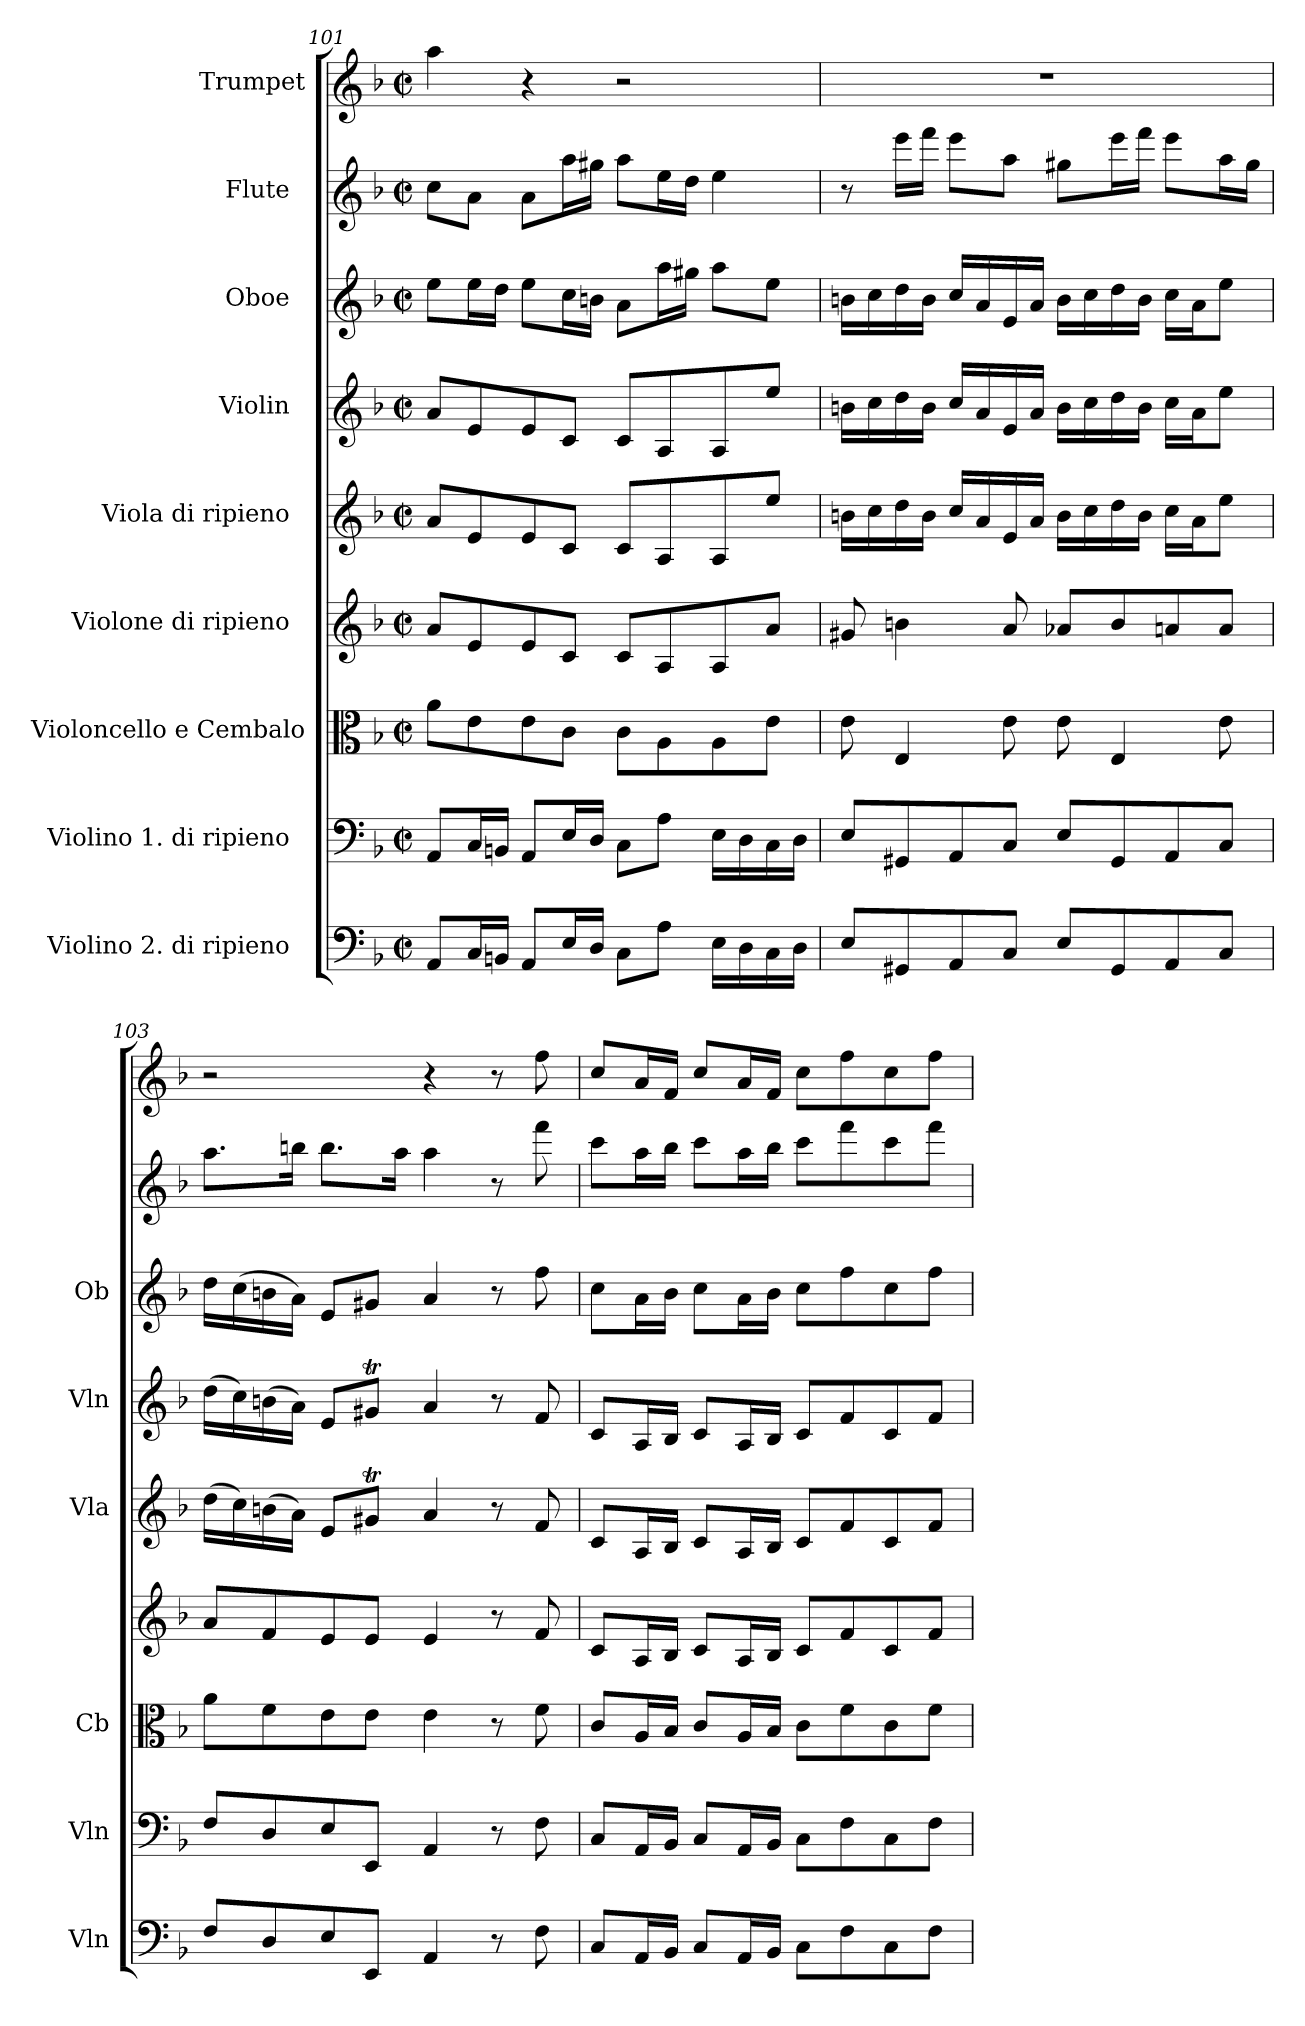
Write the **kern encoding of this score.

**kern	**kern	**kern	**kern	**kern	**kern	**kern	**kern	**kern
*part9	*part8	*part7	*part6	*part5	*part4	*part3	*part2	*part1
*staff9	*staff8	*staff7	*staff6	*staff5	*staff4	*staff3	*staff2	*staff1
*I"Violino 2.  di ripieno  	*I"Violino 1.  di ripieno  	*I"Violoncello  e Cembalo	*I"Violone  di ripieno  	*I"Viola  di ripieno    	*I"Violin              	*I"Oboe                	*I"Flute               	*I"Trumpet
*I'Vln	*I'Vln	*I'Cb	*	*I'Vla	*I'Vln	*I'Ob	*	*
*clefF4	*clefF4	*clefC3	*clefG2	*clefG2	*clefG2	*clefG2	*clefG2	*clefG2
*ITrd7c12	*	*	*	*	*	*	*	*
*k[b-]	*k[b-]	*k[b-]	*k[b-]	*k[b-]	*k[b-]	*k[b-]	*k[b-]	*k[b-]
*F:	*F:	*F:	*F:	*F:	*F:	*F:	*F:	*F:
*M2/2	*M2/2	*M2/2	*M2/2	*M2/2	*M2/2	*M2/2	*M2/2	*M2/2
*met(c|)	*met(c|)	*met(c|)	*met(c|)	*met(c|)	*met(c|)	*met(c|)	*met(c|)	*met(c|)
=101	=101	=101	=101	=101	=101	=101	=101	=101
8AAA/L	8AA/L	8a\L	8a/L	8a/L	8a/L	8ee\L	8cc\L	4aa\
16CC/L	16C/L	8e\	8e/	8e/	8e/	16ee\L	8a\J	.
16BBBn/JJ	16BBn/JJ	.	.	.	.	16dd\JJ	.	.
8AAA/L	8AA/L	8e\	8e/	8e/	8e/	8ee\L	8a\L	4r
16EE/L	16E/L	8c\J	8c/J	8c/J	8c/J	16cc\L	16aa\L	.
16DD/JJ	16D/JJ	.	.	.	.	16bn\JJ	16gg#X\JJ	.
8CC\L	8C\L	8c\L	8c/L	8c/L	8c/L	8a\L	8aa\L	2r
8AA\J	8A\J	8A\	8A/	8A/	8A/	16aa\L	16ee\L	.
.	.	.	.	.	.	16gg#X\JJ	16dd\JJ	.
16EE\LL	16E\LL	8A\	8A/	8A/	8A/	8aa\L	4ee\	.
16DD\	16D\	.	.	.	.	.	.	.
16CC\	16C\	8e\J	8a/J	8ee/J	8ee/J	8ee\J	.	.
16DD\JJ	16D\JJ	.	.	.	.	.	.	.
=102	=102	=102	=102	=102	=102	=102	=102	=102
8EE/L	8E/L	8e\	8g#X/	16bn\LL	16bn\LL	16bn\LL	8r	1r
.	.	.	.	16cc\	16cc\	16cc\	.	.
8GGG#X/	8GG#X/	4E/	4bn\	16dd\	16dd\	16dd\	16eee\LL	.
.	.	.	.	16b\JJ	16b\JJ	16b\JJ	16fff\JJ	.
8AAA/	8AA/	.	.	16cc/LL	16cc/LL	16cc/LL	8eee\L	.
.	.	.	.	16a/	16a/	16a/	.	.
8CC/J	8C/J	8e\	8a/	16e/	16e/	16e/	8aa\J	.
.	.	.	.	16a/JJ	16a/JJ	16a/JJ	.	.
8EE/L	8E/L	8e\	8a-X/L	16b\LL	16b\LL	16b\LL	8gg#X\L	.
.	.	.	.	16cc\	16cc\	16cc\	.	.
8GGG#/	8GG#/	4E/	8b/	16dd\	16dd\	16dd\	16eee\L	.
.	.	.	.	16b\JJ	16b\JJ	16b\JJ	16fff\JJ	.
8AAA/	8AA/	.	8an/	16cc\LL	16cc\LL	16cc\LL	8eee\L	.
.	.	.	.	16a\J	16a\J	16a\J	.	.
8CC/J	8C/J	8e\	8a/J	8ee\J	8ee\J	8ee\J	16aa\L	.
.	.	.	.	.	.	.	16gg#\JJ	.
=103	=103	=103	=103	=103	=103	=103	=103	=103
8FF/L	8F/L	8a\L	8a/L	(16dd\LL	(16dd\LL	16dd\LL	8.aa\L	2r
.	.	.	.	16cc\)	16cc\)	(16cc\	.	.
8DD/	8D/	8f\	8f/	(16bn\	(16bn\	16bn\	.	.
.	.	.	.	16a\JJ)	16a\JJ)	16a\JJ)	16bbn\Jk	.
8EE/	8E/	8e\	8e/	8e/L	8e/L	8e/L	8.bb\L	.
8EEE/J	8EE/J	8e\J	8e/J	8g#Xt/J	8g#Xt/J	8g#X/J	.	.
.	.	.	.	.	.	.	16aa\Jk	.
4AAA/	4AA/	4e\	4e/	4a/	4a/	4a/	4aa\	4r
8r	8r	8r	8r	8r	8r	8r	8r	8r
8FF\	8F\	8f\	8f/	8f/	8f/	8ff\	8fff\	8ff\
=104	=104	=104	=104	=104	=104	=104	=104	=104
8CC/L	8C/L	8c/L	8c/L	8c/L	8c/L	8cc\L	8ccc\L	8cc/L
16AAA/L	16AA/L	16A/L	16A/L	16A/L	16A/L	16a\L	16aa\L	16a/L
16BBB-/JJ	16BB-/JJ	16B-/JJ	16B-/JJ	16B-/JJ	16B-/JJ	16b-\JJ	16bb-\JJ	16f/JJ
8CC/L	8C/L	8c/L	8c/L	8c/L	8c/L	8cc\L	8ccc\L	8cc/L
16AAA/L	16AA/L	16A/L	16A/L	16A/L	16A/L	16a\L	16aa\L	16a/L
16BBB-/JJ	16BB-/JJ	16B-/JJ	16B-/JJ	16B-/JJ	16B-/JJ	16b-\JJ	16bb-\JJ	16f/JJ
8CC\L	8C\L	8c\L	8c/L	8c/L	8c/L	8cc\L	8ccc\L	8cc\L
8FF\	8F\	8f\	8f/	8f/	8f/	8ff\	8fff\	8ff\
8CC\	8C\	8c\	8c/	8c/	8c/	8cc\	8ccc\	8cc\
8FF\J	8F\J	8f\J	8f/J	8f/J	8f/J	8ff\J	8fff\J	8ff\J
=	=	=	=	=	=	=	=	=
*-	*-	*-	*-	*-	*-	*-	*-	*-
